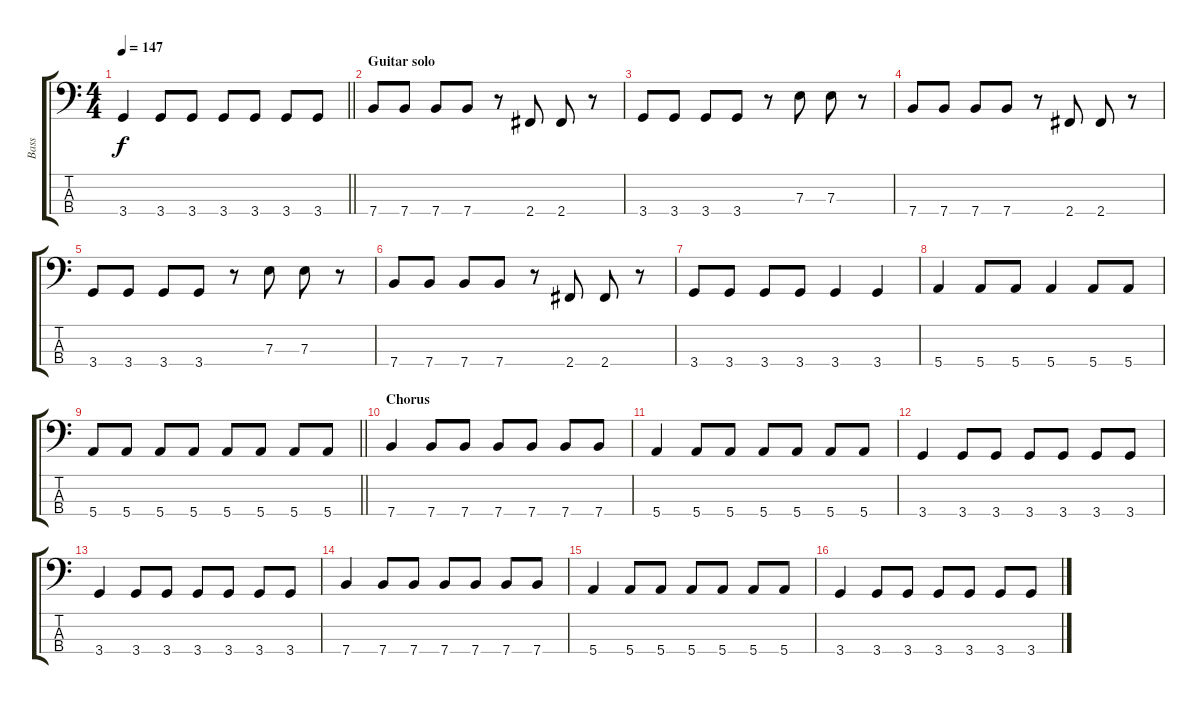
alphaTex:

\track ("Bass" "Bass") {instrument electricbasspick}
\staff {score tabs}
\tuning (G2 D2 A1 E1) {hide}
\ts (4 4)
\tempo 147
\clef f4
\barLineRight lightlight
\ks c
3.4.4{dy f} 3.4.8 3.4.8 3.4.8 3.4.8 3.4.8 3.4.8 |
\section ("" "Guitar solo")
7.4.8 7.4.8 7.4.8 7.4.8 r.8 2.4.8 2.4.8 r.8 |
3.4.8 3.4.8 3.4.8 3.4.8 r.8 7.3.8 7.3.8 r.8 |
7.4.8 7.4.8 7.4.8 7.4.8 r.8 2.4.8 2.4.8 r.8 |
3.4.8 3.4.8 3.4.8 3.4.8 r.8 7.3.8 7.3.8 r.8 |
7.4.8 7.4.8 7.4.8 7.4.8 r.8 2.4.8 2.4.8 r.8 |
3.4.8 3.4.8 3.4.8 3.4.8 3.4.4 3.4.4 |
5.4.4 5.4.8 5.4.8 5.4.4 5.4.8 5.4.8 |
\barLineRight lightlight
5.4.8 5.4.8 5.4.8 5.4.8 5.4.8 5.4.8 5.4.8 5.4.8 |
\section ("" "Chorus")
7.4.4 7.4.8 7.4.8 7.4.8 7.4.8 7.4.8 7.4.8 |
5.4.4 5.4.8 5.4.8 5.4.8 5.4.8 5.4.8 5.4.8 |
3.4.4 3.4.8 3.4.8 3.4.8 3.4.8 3.4.8 3.4.8 |
3.4.4 3.4.8 3.4.8 3.4.8 3.4.8 3.4.8 3.4.8 |
7.4.4 7.4.8 7.4.8 7.4.8 7.4.8 7.4.8 7.4.8 |
5.4.4 5.4.8 5.4.8 5.4.8 5.4.8 5.4.8 5.4.8 |
3.4.4 3.4.8 3.4.8 3.4.8 3.4.8 3.4.8 3.4.8
